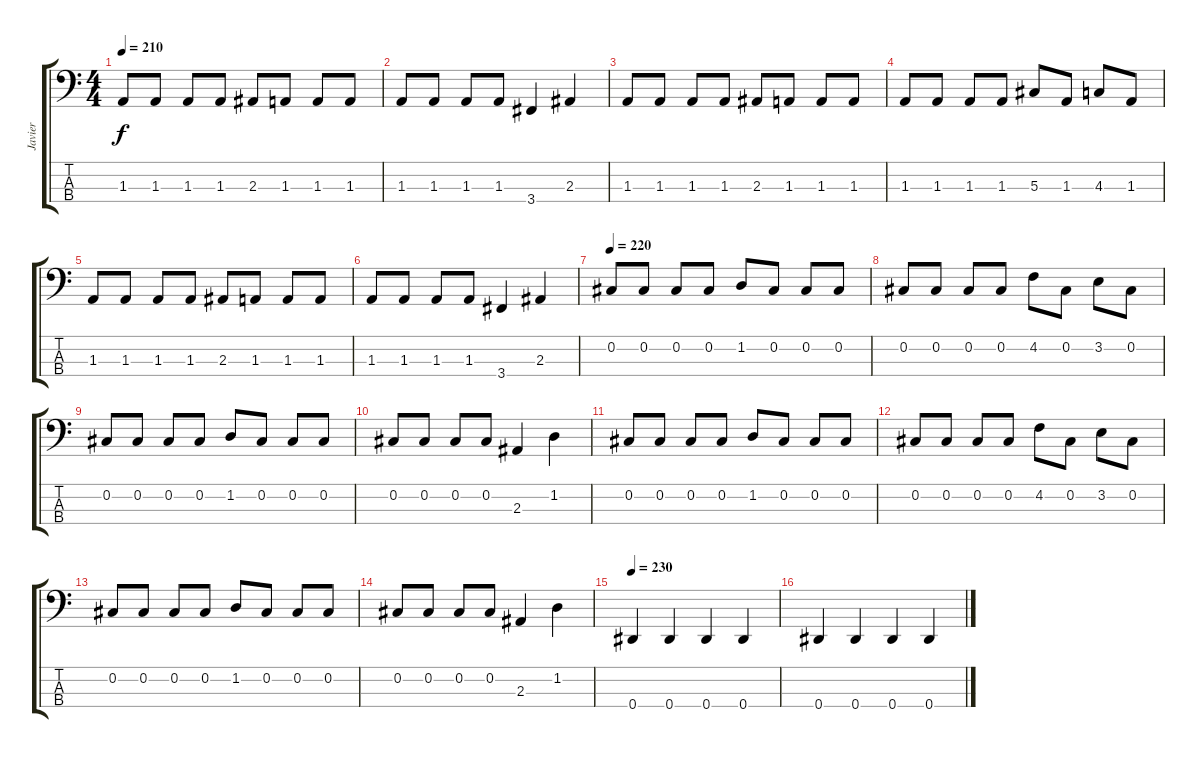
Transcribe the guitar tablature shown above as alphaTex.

\track ("Javier" "Javier") {instrument electricbasspick}
\staff {score tabs}
\tuning (Gb2 Db2 Ab1 Eb1) {hide}
\ts (4 4)
\tempo 210
\clef f4
\ks c
1.3.8{dy f} 1.3.8 1.3.8 1.3.8 2.3.8 1.3.8 1.3.8 1.3.8 |
1.3.8 1.3.8 1.3.8 1.3.8 3.4.4 2.3.4 |
1.3.8 1.3.8 1.3.8 1.3.8 2.3.8 1.3.8 1.3.8 1.3.8 |
1.3.8 1.3.8 1.3.8 1.3.8 5.3.8 1.3.8 4.3.8 1.3.8 |
1.3.8 1.3.8 1.3.8 1.3.8 2.3.8 1.3.8 1.3.8 1.3.8 |
1.3.8 1.3.8 1.3.8 1.3.8 3.4.4 2.3.4 |
\tempo 220
0.2.8 0.2.8 0.2.8 0.2.8 1.2.8 0.2.8 0.2.8 0.2.8 |
0.2.8 0.2.8 0.2.8 0.2.8 4.2.8 0.2.8 3.2.8 0.2.8 |
0.2.8 0.2.8 0.2.8 0.2.8 1.2.8 0.2.8 0.2.8 0.2.8 |
0.2.8 0.2.8 0.2.8 0.2.8 2.3.4 1.2.4 |
0.2.8 0.2.8 0.2.8 0.2.8 1.2.8 0.2.8 0.2.8 0.2.8 |
0.2.8 0.2.8 0.2.8 0.2.8 4.2.8 0.2.8 3.2.8 0.2.8 |
0.2.8 0.2.8 0.2.8 0.2.8 1.2.8 0.2.8 0.2.8 0.2.8 |
0.2.8 0.2.8 0.2.8 0.2.8 2.3.4 1.2.4 |
\tempo 230
0.4.4 0.4.4 0.4.4 0.4.4 |
0.4.4 0.4.4 0.4.4 0.4.4
